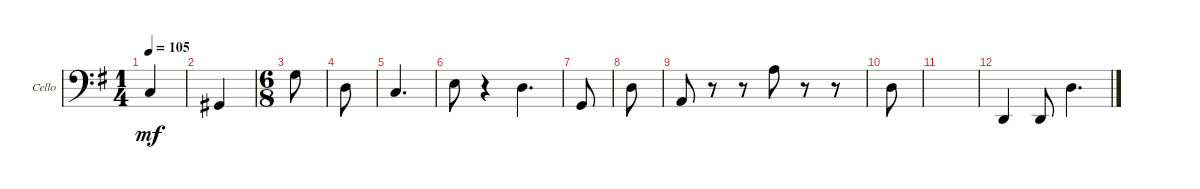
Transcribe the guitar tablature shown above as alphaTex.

\defaultSystemsLayout 4
\bracketExtendMode groupsimilarinstruments
\firstSystemTrackNameOrientation horizontal
\otherSystemsTrackNameOrientation horizontal
\track ("Violoncello & Basso" "Cello") {instrument cello}
\staff {score}
\tuning (A3 D3 G2 C2)
\ts (1 4)
\tempo 105
\clef f4
\ks g
5.3.4{dy mf instrument cello} |
1.3.4 |
\ts (6 8)
12.3.8 |
7.3.8 |
5.3.4{d} |
9.3.8 r.4 7.3.4{d} |
0.3.8 |
7.3.8 |
2.3.8 r.8 r.8 7.2.8 r.8 r.8 |
0.2.8 |
|
2.4.4 2.4.8 0.2.4{d}
